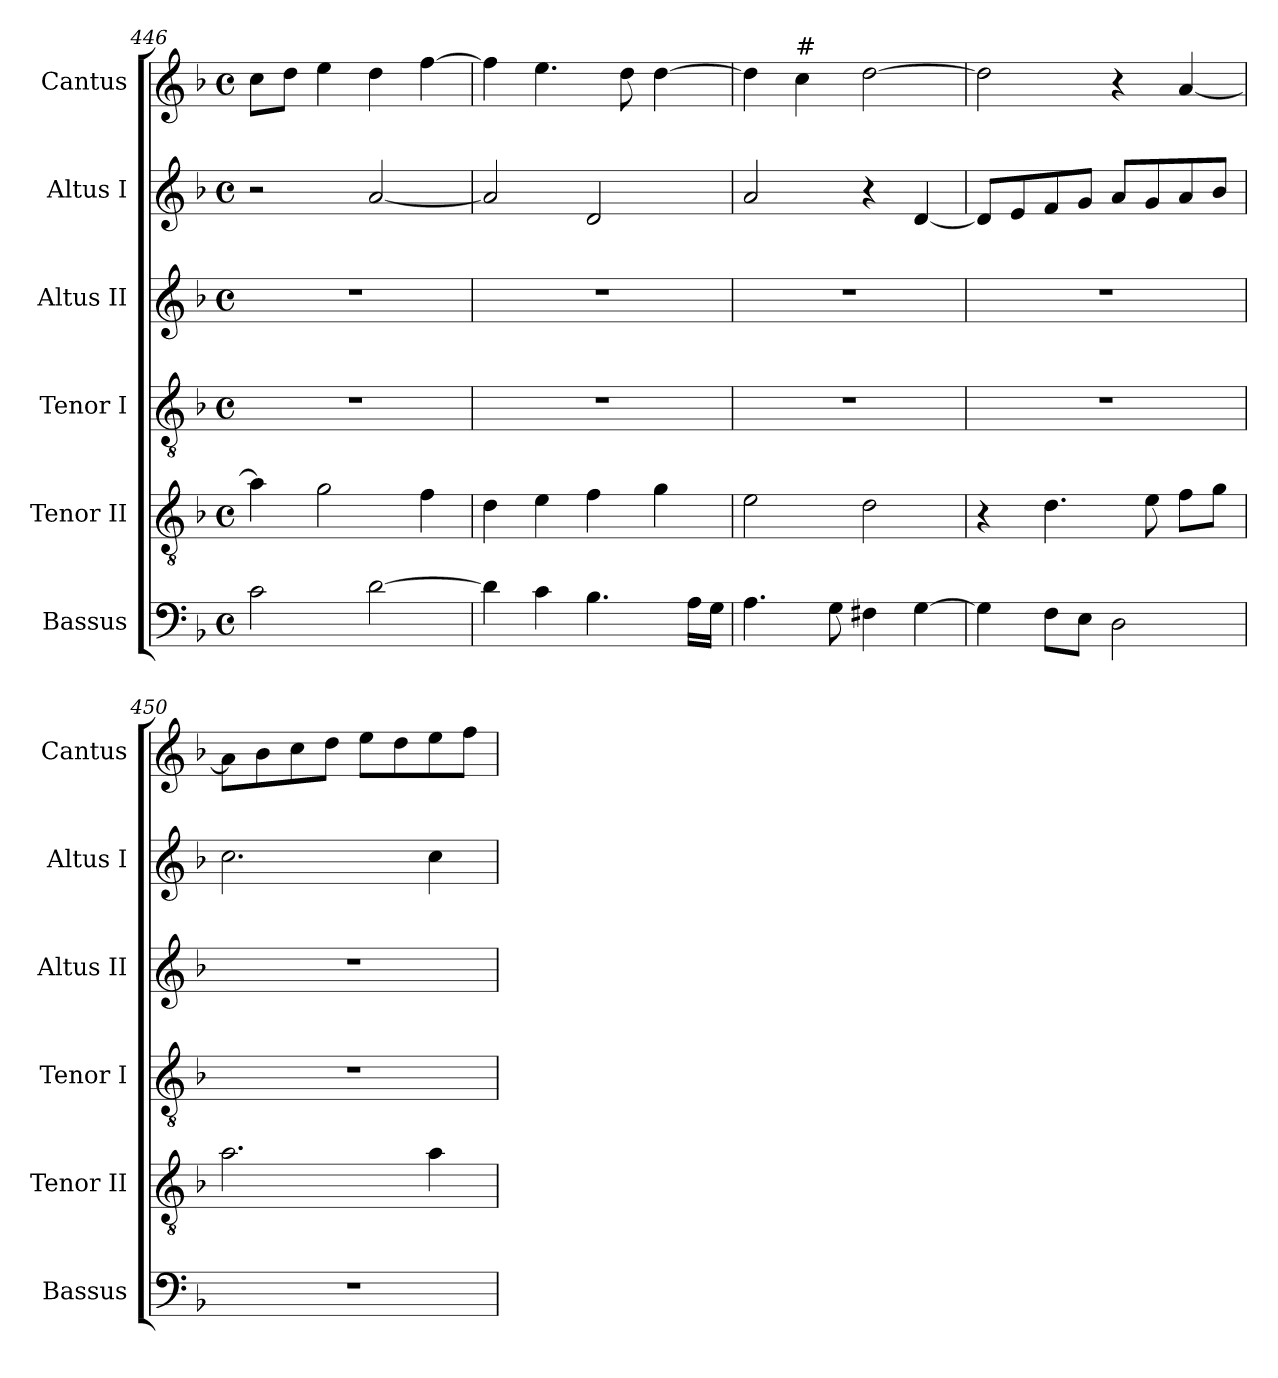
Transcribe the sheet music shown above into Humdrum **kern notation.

**kern	**kern	**kern	**kern	**kern	**kern
*part6	*part5	*part4	*part3	*part2	*part1
*staff6	*staff5	*staff4	*staff3	*staff2	*staff1
*I"Bassus	*I"Tenor II	*I"Tenor I	*I"Altus II	*I"Altus I	*I"Cantus
*I'Bassus	*I'Tenor II	*I'Tenor I	*I'Altus II	*I'Altus I	*I'Cantus
*clefF4	*clefGv2	*clefGv2	*clefG2	*clefG2	*clefG2
*k[b-]	*k[b-]	*k[b-]	*k[b-]	*k[b-]	*k[b-]
*F:	*F:	*F:	*F:	*F:	*F:
*M4/4	*M4/4	*M4/4	*M4/4	*M4/4	*M4/4
*met(c)	*met(c)	*met(c)	*met(c)	*met(c)	*met(c)
=446	=446	=446	=446	=446	=446
2c\	4a\]	1r	1r	2r	8cc\L
.	.	.	.	.	8dd\J
.	2g\	.	.	.	4ee\
[<2d\	.	.	.	[<2a/	4dd\
.	4f\	.	.	.	[<4ff\
!!LO:LB:g=z
=447	=447	=447	=447	=447	=447
4d\]	4d\	1r	1r	2a/]	4ff\]
4c\	4e\	.	.	.	4.ee\
4.B-\	4f\	.	.	2d/	.
.	.	.	.	.	8dd\
.	4g\	.	.	.	[>4dd\
16A\LL	.	.	.	.	.
16G\JJ	.	.	.	.	.
=448	=448	=448	=448	=448	=448
4.A\	2e\	1r	1r	2a/	4dd\]
!	!	!	!	!	!LO:TX:a:t=#
.	.	.	.	.	4cc\
8G\	.	.	.	.	.
4F#X\	2d\	.	.	4r	[>2dd\
[>4G\	.	.	.	[<4d/	.
=449	=449	=449	=449	=449	=449
4G\]	4r	1r	1r	8d/L]	2dd\]
.	.	.	.	8e/	.
8F\L	4.d\	.	.	8f/	.
8E\J	.	.	.	8g/J	.
2D\	.	.	.	8a/L	4r
.	8e\	.	.	8g/	.
.	8f\L	.	.	8a/	[<4a/
.	8g\J	.	.	8b-/J	.
=450	=450	=450	=450	=450	=450
1r	2.a\	1r	1r	2.cc\	8a\L]
.	.	.	.	.	8b-\
.	.	.	.	.	8cc\
.	.	.	.	.	8dd\J
.	.	.	.	.	8ee\L
.	.	.	.	.	8dd\
.	4a\	.	.	4cc\	8ee\
.	.	.	.	.	8ff\J
=	=	=	=	=	=
*-	*-	*-	*-	*-	*-
